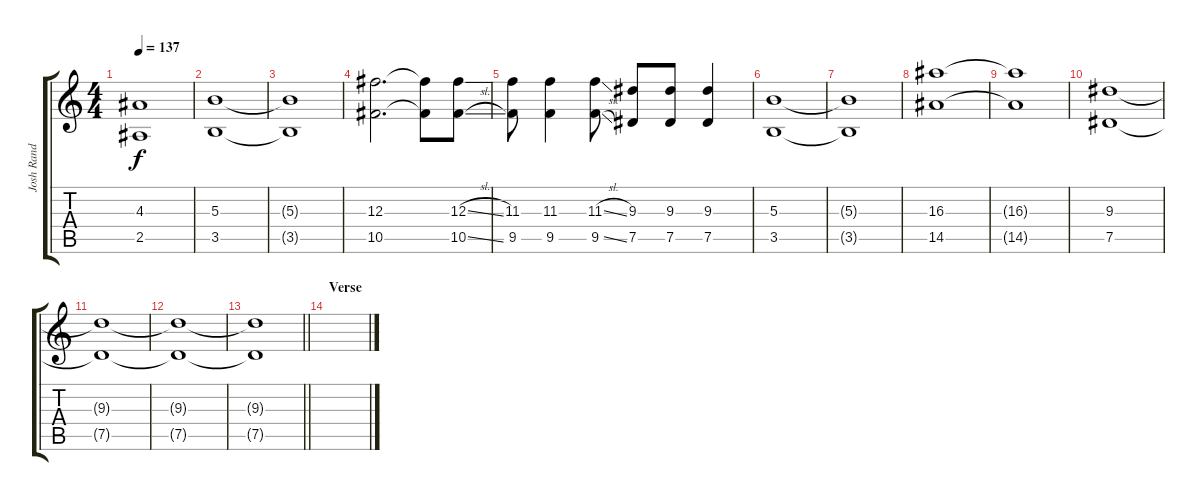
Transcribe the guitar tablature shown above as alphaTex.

\track ("Josh Rand (Rythm Guitar)" "Josh Rand ") {instrument distortionguitar}
\staff {score tabs}
\tuning (Eb4 Bb3 Gb3 Db3 Ab2 Eb2) {hide}
\ts (4 4)
\tempo 137
\clef g2
\ks c
(4.3{t} 2.5{t}).1{dy f} |
(5.3 3.5).1 |
(5.3{t} 3.5{t}).1 |
(12.3 10.5).2{d} (12.3{t} 10.5{t}).8 (12.3{sl} 10.5{sl}).8 |
(11.3 9.5).8 (11.3 9.5).4 (11.3{sl} 9.5{sl}).8 (9.3 7.5).8 (9.3 7.5).8 (9.3 7.5).4 |
(5.3 3.5).1 |
(5.3{t} 3.5{t}).1 |
(16.3 14.5).1 |
(16.3{t} 14.5{t}).1 |
(9.3 7.5).1 |
(9.3{t} 7.5{t}).1 |
(9.3{t} 7.5{t}).1 |
\barLineRight lightlight
(9.3{t} 7.5{t}).1{volume 0} |
\section ("" "Verse")
